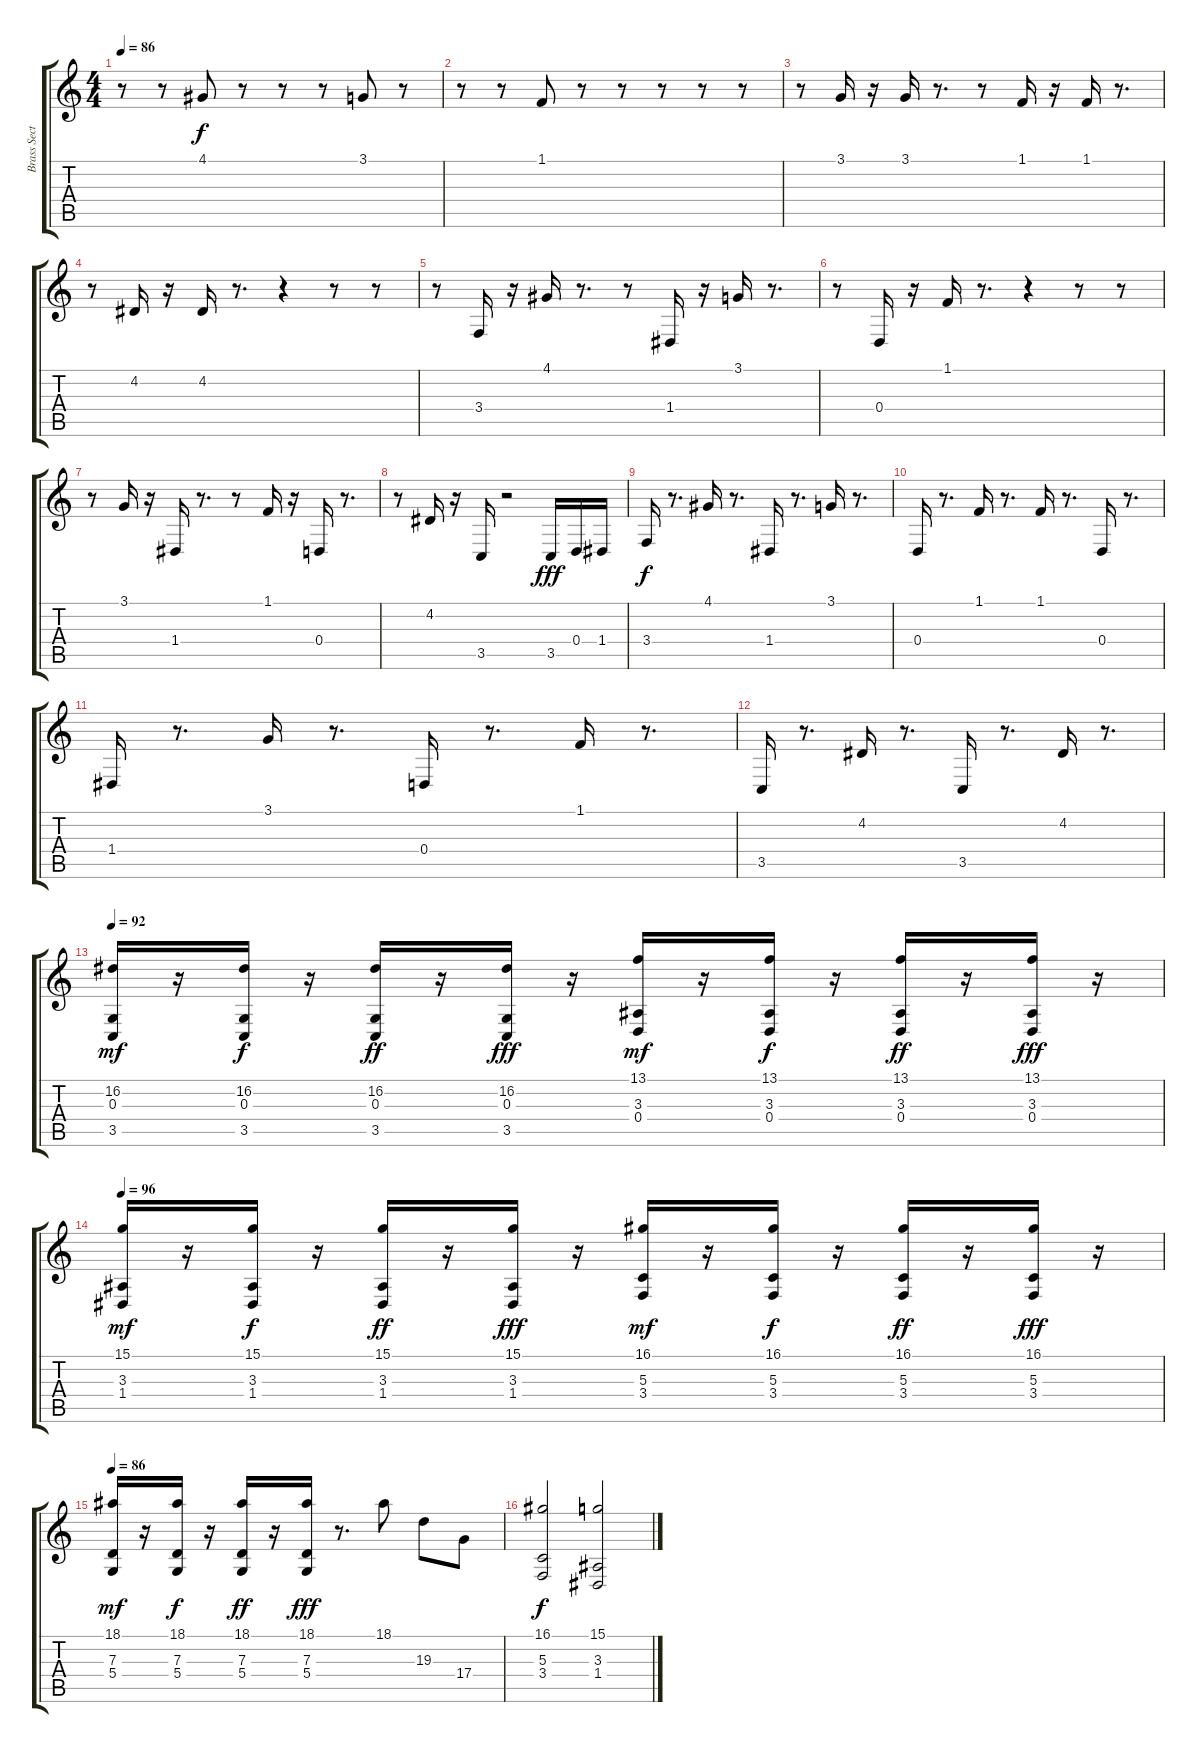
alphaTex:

\track ("Brass Section" "Brass Sect") {instrument brasssection}
\staff {score tabs}
\tuning (E4 B3 G3 D3 A2 E2) {hide}
\ts (4 4)
\tempo 86
\clef g2
\ks c
r.8{dy f} r.8 4.1.8 r.8 r.8 r.8 3.1.8 r.8 |
r.8 r.8 1.1.8 r.8 r.8 r.8 r.8 r.8 |
r.8 3.1.16 r.16 3.1.16 r.8{d} r.8 1.1.16 r.16 1.1.16 r.8{d} |
r.8 4.2.16 r.16 4.2.16 r.8{d} r.4 r.8 r.8 |
r.8 3.4.16 r.16 4.1.16 r.8{d} r.8 1.4.16 r.16 3.1.16 r.8{d} |
r.8 0.4.16 r.16 1.1.16 r.8{d} r.4 r.8 r.8 |
r.8 3.1.16 r.16 1.4.16 r.8{d} r.8 1.1.16 r.16 0.4.16 r.8{d} |
r.8 4.2.16 r.16 3.5.16 r.2 3.5.16{dy fff} 0.4.16 1.4.16 |
3.4.16{dy f} r.8{d} 4.1.16 r.8{d} 1.4.16 r.8{d} 3.1.16 r.8{d} |
0.4.16 r.8{d} 1.1.16 r.8{d} 1.1.16 r.8{d} 0.4.16 r.8{d} |
1.4.16 r.8{d} 3.1.16 r.8{d} 0.4.16 r.8{d} 1.1.16 r.8{d} |
3.5.16 r.8{d} 4.2.16 r.8{d} 3.5.16 r.8{d} 4.2.16 r.8{d} |
\tempo 92
(16.2 0.3 3.5).16{dy mf volume 12} r.16 (16.2 0.3 3.5).16{dy f} r.16 (16.2 0.3 3.5).16{dy ff} r.16 (16.2 0.3 3.5).16{dy fff} r.16 (13.1 3.3 0.4).16{dy mf} r.16 (13.1 3.3 0.4).16{dy f} r.16 (13.1 3.3 0.4).16{dy ff} r.16 (13.1 3.3 0.4).16{dy fff} r.16 |
\tempo 96
(15.1 3.3 1.4).16{dy mf volume 14} r.16 (15.1 3.3 1.4).16{dy f} r.16 (15.1 3.3 1.4).16{dy ff} r.16 (15.1 3.3 1.4).16{dy fff} r.16 (16.1 5.3 3.4).16{dy mf} r.16 (16.1 5.3 3.4).16{dy f} r.16 (16.1 5.3 3.4).16{dy ff} r.16 (16.1 5.3 3.4).16{dy fff} r.16 |
\tempo 86
(18.1 7.3 5.4).16{dy mf} r.16 (18.1 7.3 5.4).16{dy f} r.16 (18.1 7.3 5.4).16{dy ff} r.16 (18.1 7.3 5.4).16{dy fff} r.8{d volume 10} 18.1.8 19.3.8 17.4.8 |
(16.1 5.3 3.4).2{dy f} (15.1 3.3 1.4).2
